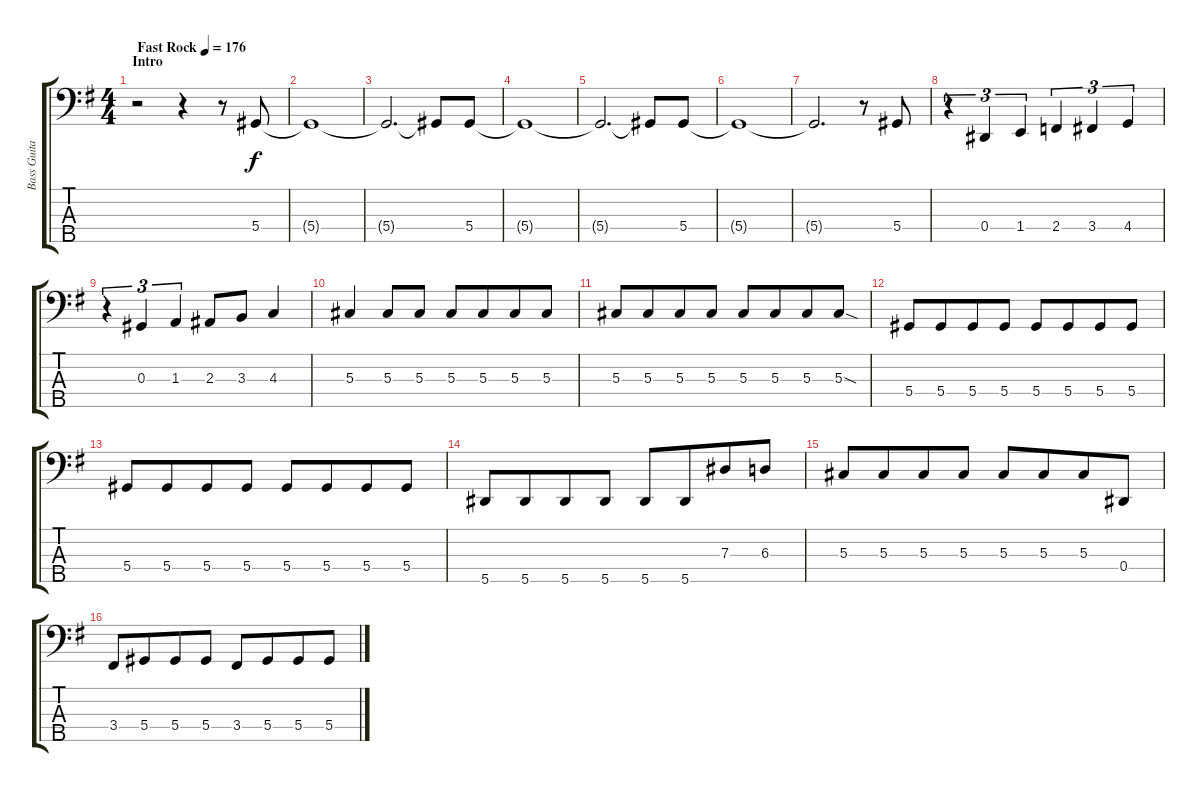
\track ("Bass Guitar" "Bass Guita") {instrument electricbassfinger}
\staff {score tabs}
\tuning (Gb2 Db2 Ab1 Eb1 Bb0) {hide}
\ts (4 4)
\section ("" "Intro")
\tempo (176 "Fast Rock")
\clef f4
\ks eminor
r.2{dy f instrument electricbassfinger} r.4 r.8 5.4.8 |
5.4{t}.1 |
5.4{t}.2{d} 5.4{t}.8 5.4.8 |
5.4{t}.1 |
5.4{t}.2{d} 5.4{t}.8 5.4.8 |
5.4{t}.1 |
5.4{t}.2{d} r.8 5.4.8 |
r.4{tu (3 2)} 0.4.4{tu (3 2)} 1.4.4{tu (3 2)} 2.4.4{tu (3 2)} 3.4.4{tu (3 2)} 4.4.4{tu (3 2)} |
r.4{tu (3 2)} 0.3.4{tu (3 2)} 1.3.4{tu (3 2)} 2.3.8 3.3.8 4.3.4 |
5.3.4 5.3.8 5.3.8 5.3.8 5.3.8{beam merge} 5.3.8 5.3.8 |
5.3.8 5.3.8{beam merge} 5.3.8 5.3.8 5.3.8 5.3.8{beam merge} 5.3.8 5.3{sod}.8 |
5.4.8 5.4.8{beam merge} 5.4.8 5.4.8 5.4.8 5.4.8{beam merge} 5.4.8 5.4.8 |
5.4.8 5.4.8{beam merge} 5.4.8 5.4.8 5.4.8 5.4.8{beam merge} 5.4.8 5.4.8 |
5.5.8 5.5.8{beam merge} 5.5.8 5.5.8 5.5.8 5.5.8{beam merge} 7.3.8 6.3.8 |
5.3.8 5.3.8{beam merge} 5.3.8 5.3.8 5.3.8 5.3.8{beam merge} 5.3.8 0.4.8 |
3.4.8 5.4.8{beam merge} 5.4.8 5.4.8 3.4.8 5.4.8{beam merge} 5.4.8 5.4.8
